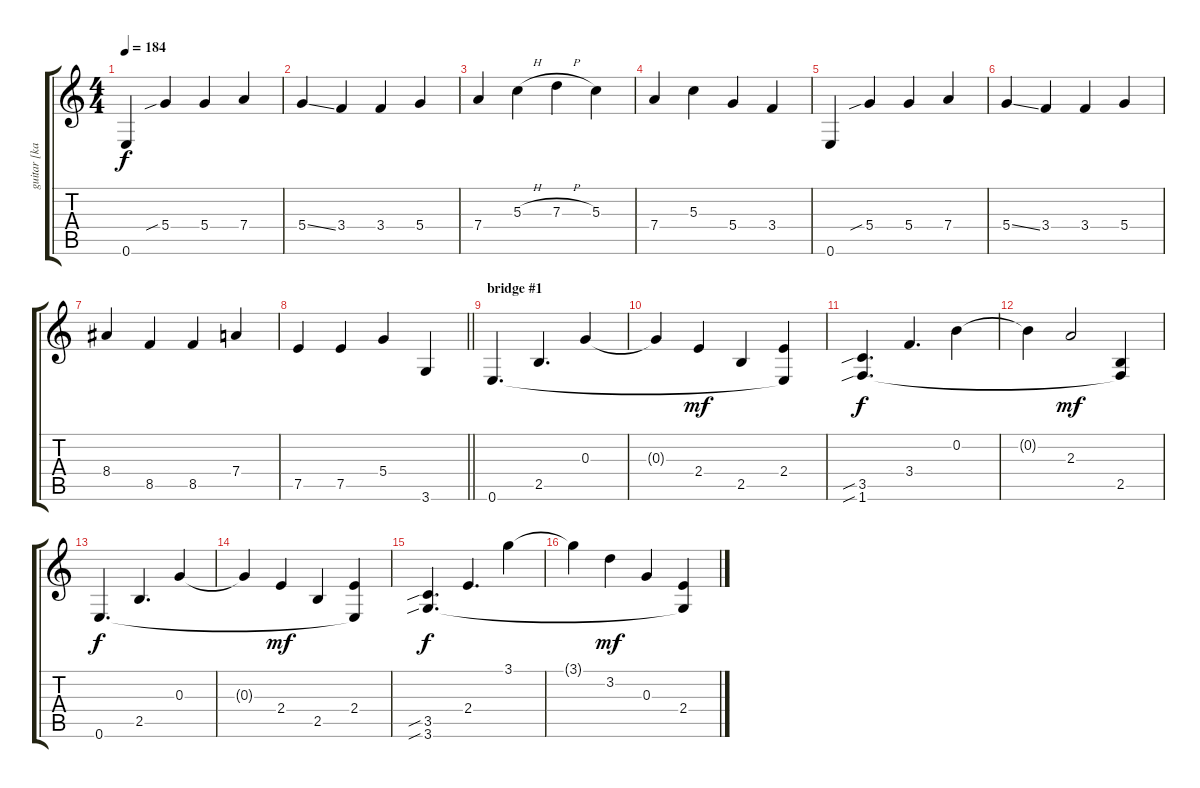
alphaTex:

\track ("guitar [karukan]" "guitar [ka") {instrument overdrivenguitar}
\staff {score tabs}
\tuning (E4 B3 G3 D3 A2 E2) {hide}
\ts (4 4)
\tempo 184
\clef g2
\ks c
0.6.4{dy f} 5.4{sib}.4 5.4.4 7.4.4 |
5.4{ss}.4 3.4.4 3.4.4 5.4.4 |
7.4.4 5.3{h}.4 7.3{h}.4 5.3.4 |
7.4.4 5.3.4 5.4.4 3.4.4 |
0.6.4 5.4{sib}.4 5.4.4 7.4.4 |
5.4{ss}.4 3.4.4 3.4.4 5.4.4 |
8.4.4 8.5.4 8.5.4 7.4.4 |
\barLineRight lightlight
7.5.4 7.5.4 5.4.4 3.6.4 |
\section ("" "bridge #1")
0.6.4{d} 2.5.4{d} 0.3.4 |
0.3{t}.4 2.4.4{dy mf} 2.5.4 (2.4 0.6{t}).4 |
(3.5{sib} 1.6{sib}).4{d dy f} 3.4.4{d} 0.2.4 |
0.2{t}.4 2.3.2{dy mf} (2.5 1.6{t}).4 |
0.6.4{d dy f} 2.5.4{d} 0.3.4 |
0.3{t}.4 2.4.4{dy mf} 2.5.4 (2.4 0.6{t}).4 |
(3.5{sib} 3.6{sib}).4{d dy f} 2.4.4{d} 3.1.4 |
3.1{t}.4 3.2.4{dy mf} 0.3.4 (2.4 3.6{t}).4
